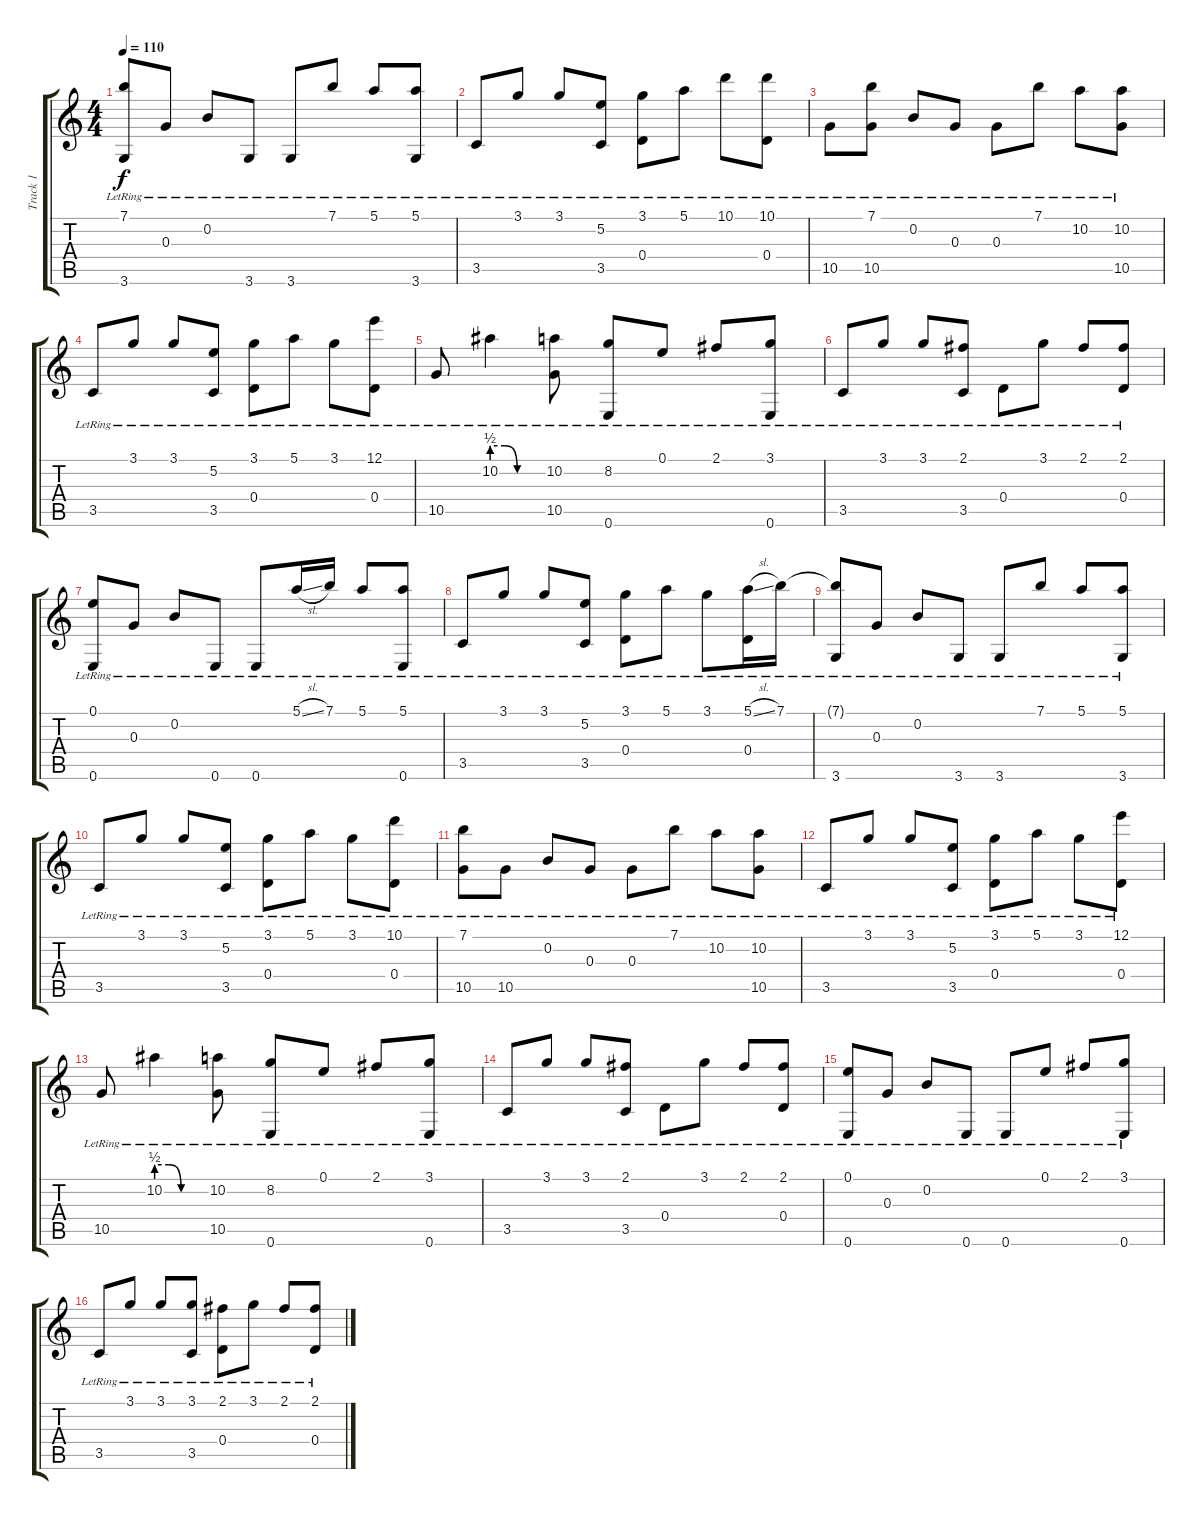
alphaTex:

\track ("Track 1" "Track 1") {instrument acousticguitarnylon}
\staff {score tabs}
\tuning (E4 B3 G3 D3 A2 E2) {hide}
\ts (4 4)
\tempo 110
\clef g2
\ks c
(7.1{t} 3.6{lr}).8{dy f} 0.3{lr}.8 0.2{lr}.8 3.6{lr}.8 3.6{lr}.8 7.1{lr}.8 5.1{lr}.8 (5.1{lr} 3.6{lr}).8 |
3.5{lr}.8 3.1{lr}.8 3.1{lr}.8 (5.2{lr} 3.5{lr}).8 (3.1{lr} 0.4{lr}).8 5.1{lr}.8 10.1{lr}.8 (10.1{lr} 0.4{lr}).8 |
10.5{lr}.8 (7.1{lr} 10.5{lr}).8 0.2{lr}.8 0.3{lr}.8 0.3{lr}.8 7.1{lr}.8 10.2{lr}.8 (10.2{lr} 10.5{lr}).8 |
3.5{lr}.8 3.1{lr}.8 3.1{lr}.8 (5.2{lr} 3.5{lr}).8 (3.1{lr} 0.4{lr}).8 5.1{lr}.8 3.1{lr}.8 (12.1{lr} 0.4{lr}).8 |
10.5{lr}.8 10.2{be (custom 0 2 15 2 30 0 60 0) lr}.4 (10.2{lr} 10.5{lr}).8 (8.2{lr} 0.6{lr}).8 0.1{lr}.8 2.1{lr}.8 (3.1{lr} 0.6{lr}).8 |
3.5{lr}.8 3.1{lr}.8 3.1{lr}.8 (2.1{lr} 3.5{lr}).8 0.4{lr}.8 3.1{lr}.8 2.1{lr}.8 (2.1{lr} 0.4{lr}).8 |
(0.1{lr} 0.6{lr}).8 0.3{lr}.8 0.2{lr}.8 0.6{lr}.8 0.6{lr}.8 5.1{sl lr}.16 7.1{lr}.16 5.1{lr}.8 (5.1{lr} 0.6{lr}).8 |
3.5{lr}.8 3.1{lr}.8 3.1{lr}.8 (5.2{lr} 3.5{lr}).8 (3.1{lr} 0.4{lr}).8 5.1{lr}.8 3.1{lr}.8 (5.1{sl lr} 0.4{lr}).16 7.1{lr}.16 |
(7.1{t} 3.6{lr}).8 0.3{lr}.8 0.2{lr}.8 3.6{lr}.8 3.6{lr}.8 7.1{lr}.8 5.1{lr}.8 (5.1{lr} 3.6{lr}).8 |
3.5{lr}.8 3.1{lr}.8 3.1{lr}.8 (5.2{lr} 3.5{lr}).8 (3.1{lr} 0.4{lr}).8 5.1{lr}.8 3.1{lr}.8 (10.1{lr} 0.4{lr}).8 |
(7.1{lr} 10.5{lr}).8 10.5{lr}.8 0.2{lr}.8 0.3{lr}.8 0.3{lr}.8 7.1{lr}.8 10.2{lr}.8 (10.2{lr} 10.5{lr}).8 |
3.5{lr}.8 3.1{lr}.8 3.1{lr}.8 (5.2{lr} 3.5{lr}).8 (3.1{lr} 0.4{lr}).8 5.1{lr}.8 3.1{lr}.8 (12.1{lr} 0.4{lr}).8 |
10.5{lr}.8 10.2{be (custom 0 2 15 2 30 0 60 0) lr}.4 (10.2{lr} 10.5{lr}).8 (8.2{lr} 0.6{lr}).8 0.1{lr}.8 2.1{lr}.8 (3.1{lr} 0.6{lr}).8 |
3.5{lr}.8 3.1{lr}.8 3.1{lr}.8 (2.1{lr} 3.5{lr}).8 0.4{lr}.8 3.1{lr}.8 2.1{lr}.8 (2.1{lr} 0.4{lr}).8 |
(0.1{lr} 0.6{lr}).8 0.3{lr}.8 0.2{lr}.8 0.6{lr}.8 0.6{lr}.8 0.1{lr}.8 2.1{lr}.8 (3.1{lr} 0.6{lr}).8 |
3.5{lr}.8 3.1{lr}.8 3.1{lr}.8 (3.1{lr} 3.5{lr}).8 (2.1{lr} 0.4{lr}).8 3.1{lr}.8 2.1{lr}.8 (2.1{lr} 0.4{lr}).8
